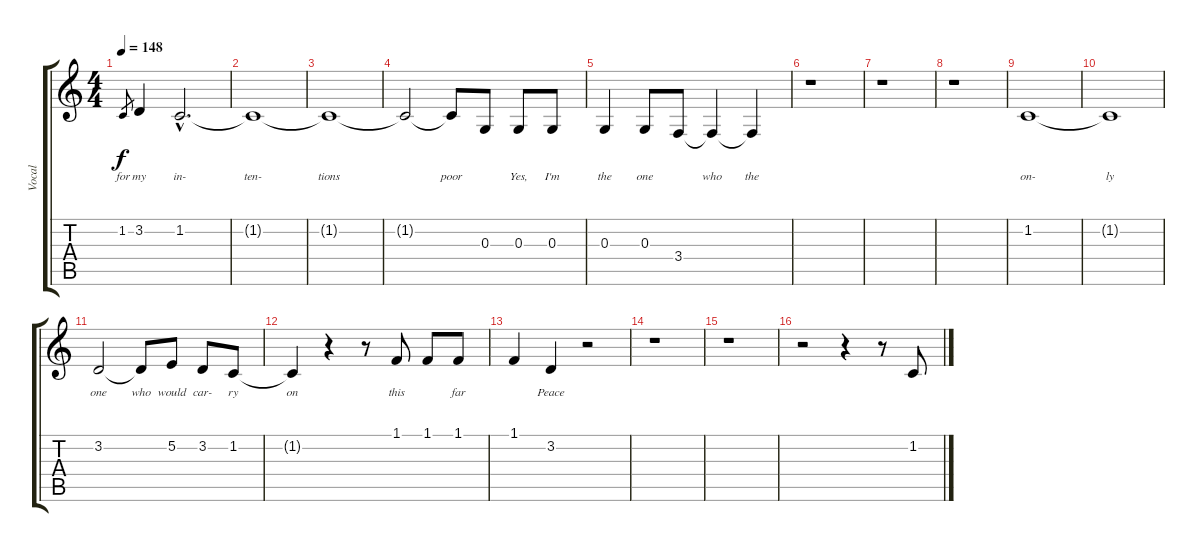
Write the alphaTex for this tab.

\track ("Vocal" "Vocal") {instrument harmonica}
\staff {score tabs}
\tuning (E4 B3 G3 D3 A2 E2) {hide}
\ts (4 4)
\tempo 148
\clef g2
\ks c
1.2.8{lyrics (0 "for") lyrics (1 "") lyrics (2 "") lyrics (3 "") lyrics (4 "") gr dy f} 3.2.4{lyrics (0 "my") lyrics (1 "") lyrics (2 "") lyrics (3 "") lyrics (4 "")} 1.2{hac}.2{d lyrics (0 "in-") lyrics (1 "") lyrics (2 "") lyrics (3 "") lyrics (4 "")} |
1.2{t}.1{lyrics (0 "ten-") lyrics (1 "") lyrics (2 "") lyrics (3 "") lyrics (4 "")} |
1.2{t}.1{lyrics (0 "tions") lyrics (1 "") lyrics (2 "") lyrics (3 "") lyrics (4 "")} |
1.2{t}.2{lyrics (0 "") lyrics (1 "") lyrics (2 "") lyrics (3 "") lyrics (4 "")} 1.2{t}.8{lyrics (0 "poor") lyrics (1 "") lyrics (2 "") lyrics (3 "") lyrics (4 "")} 0.3.8{lyrics (0 "") lyrics (1 "") lyrics (2 "") lyrics (3 "") lyrics (4 "")} 0.3.8{lyrics (0 "Yes,") lyrics (1 "") lyrics (2 "") lyrics (3 "") lyrics (4 "")} 0.3.8{lyrics (0 "I'm") lyrics (1 "") lyrics (2 "") lyrics (3 "") lyrics (4 "")} |
0.3.4{lyrics (0 "the") lyrics (1 "") lyrics (2 "") lyrics (3 "") lyrics (4 "")} 0.3.8{lyrics (0 "one") lyrics (1 "") lyrics (2 "") lyrics (3 "") lyrics (4 "")} 3.4.8{lyrics (0 "") lyrics (1 "") lyrics (2 "") lyrics (3 "") lyrics (4 "")} 3.4{t}.4{lyrics (0 "who") lyrics (1 "") lyrics (2 "") lyrics (3 "") lyrics (4 "")} 3.4{t}.4{lyrics (0 "the") lyrics (1 "") lyrics (2 "") lyrics (3 "") lyrics (4 "")} |
r.1 |
r.1 |
r.1 |
1.2.1{lyrics (0 "on-") lyrics (1 "") lyrics (2 "") lyrics (3 "") lyrics (4 "")} |
1.2{t}.1{lyrics (0 "ly") lyrics (1 "") lyrics (2 "") lyrics (3 "") lyrics (4 "")} |
3.2.2{lyrics (0 "one") lyrics (1 "") lyrics (2 "") lyrics (3 "") lyrics (4 "")} 3.2{t}.8{lyrics (0 "who") lyrics (1 "") lyrics (2 "") lyrics (3 "") lyrics (4 "")} 5.2.8{lyrics (0 "would") lyrics (1 "") lyrics (2 "") lyrics (3 "") lyrics (4 "")} 3.2.8{lyrics (0 "car-") lyrics (1 "") lyrics (2 "") lyrics (3 "") lyrics (4 "")} 1.2.8{lyrics (0 "ry") lyrics (1 "") lyrics (2 "") lyrics (3 "") lyrics (4 "")} |
1.2{t}.4{lyrics (0 "on") lyrics (1 "") lyrics (2 "") lyrics (3 "") lyrics (4 "")} r.4 r.8 1.1.8{lyrics (0 "this") lyrics (1 "") lyrics (2 "") lyrics (3 "") lyrics (4 "")} 1.1.8{lyrics (0 "") lyrics (1 "") lyrics (2 "") lyrics (3 "") lyrics (4 "")} 1.1.8{lyrics (0 "far") lyrics (1 "") lyrics (2 "") lyrics (3 "") lyrics (4 "")} |
1.1.4{lyrics (0 "") lyrics (1 "") lyrics (2 "") lyrics (3 "") lyrics (4 "")} 3.2.4{lyrics (0 "Peace") lyrics (1 "") lyrics (2 "") lyrics (3 "") lyrics (4 "")} r.2 |
r.1 |
r.1 |
r.2 r.4 r.8 1.2.8{lyrics (0 "") lyrics (1 "") lyrics (2 "") lyrics (3 "") lyrics (4 "")}
